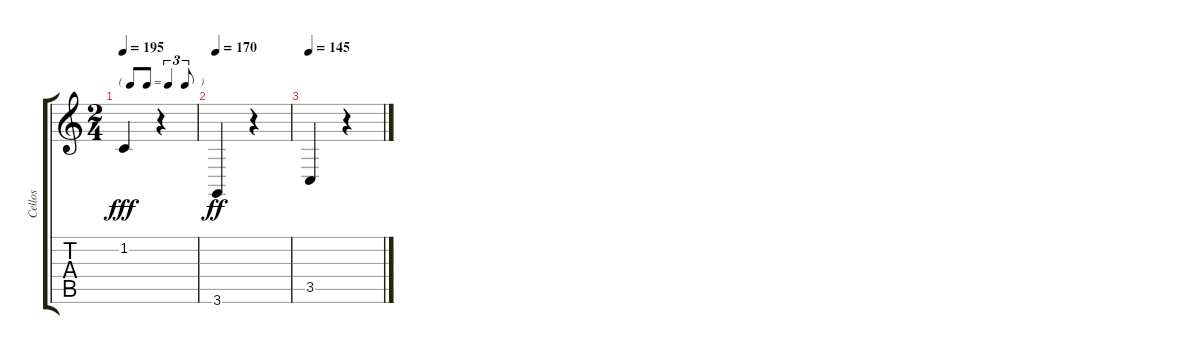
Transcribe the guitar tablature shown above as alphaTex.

\track ("Cellos" "Cellos") {instrument stringensemble1}
\staff {score tabs}
\tuning (E4 B3 G3 D3 A2 E2) {hide}
\ts (2 4)
\tf triplet8th
\tempo 195
\clef g2
\ks c
1.2.4{dy fff} r.4 |
\tempo 170
3.6.4{dy ff} r.4 |
\tempo 145
3.5.4 r.4
